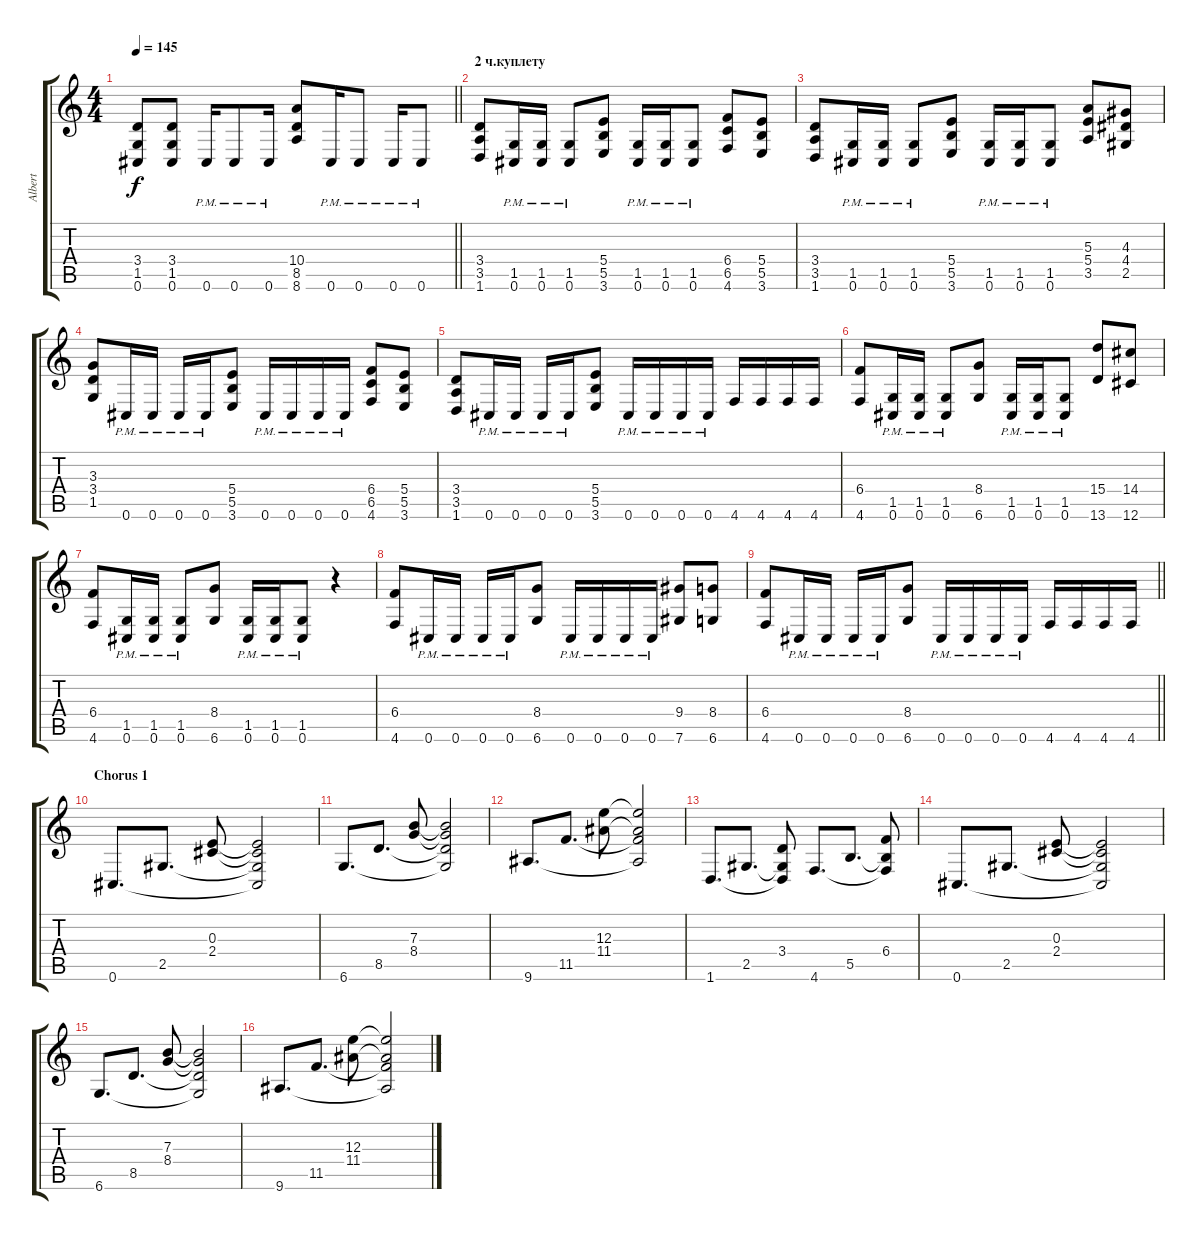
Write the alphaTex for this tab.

\track ("Albert" "Albert") {instrument distortionguitar}
\staff {score tabs}
\tuning (Db4 Ab3 E3 B2 Gb2 Db2) {hide}
\ts (4 4)
\tempo 145
\clef g2
\barLineRight lightlight
\ks c
(3.4 1.5 0.6).8{dy f} (3.4 1.5 0.6).8 0.6{pm}.16 0.6{pm}.8 0.6{pm}.16 (10.4 8.5 8.6).8 0.6{pm}.16 0.6{pm}.8 0.6{pm}.16 0.6{pm}.8 |
\section ("" "2 ч.куплету")
(3.4 3.5 1.6).8 (1.5{pm} 0.6{pm}).16 (1.5{pm} 0.6{pm}).16 (1.5{pm} 0.6{pm}).8 (5.4 5.5 3.6).8 (1.5{pm} 0.6{pm}).16 (1.5{pm} 0.6{pm}).16 (1.5{pm} 0.6{pm}).8 (6.4 6.5 4.6).8 (5.4 5.5 3.6).8 |
(3.4 3.5 1.6).8 (1.5{pm} 0.6{pm}).16 (1.5{pm} 0.6{pm}).16 (1.5{pm} 0.6{pm}).8 (5.4 5.5 3.6).8 (1.5{pm} 0.6{pm}).16 (1.5{pm} 0.6{pm}).16 (1.5{pm} 0.6{pm}).8 (5.3 5.4 3.5).8 (4.3 4.4 2.5).8 |
(3.3 3.4 1.5).8 0.6{pm}.16 0.6{pm}.16 0.6{pm}.16 0.6{pm}.16 (5.4 5.5 3.6).8 0.6{pm}.16 0.6{pm}.16 0.6{pm}.16 0.6{pm}.16 (6.4 6.5 4.6).8 (5.4 5.5 3.6).8 |
(3.4 3.5 1.6).8 0.6{pm}.16 0.6{pm}.16 0.6{pm}.16 0.6{pm}.16 (5.4 5.5 3.6).8 0.6{pm}.16 0.6{pm}.16 0.6{pm}.16 0.6{pm}.16 4.6.16 4.6.16 4.6.16 4.6.16 |
(6.4 4.6).8 (1.5{pm} 0.6{pm}).16 (1.5{pm} 0.6{pm}).16 (1.5{pm} 0.6{pm}).8 (8.4 6.6).8 (1.5{pm} 0.6{pm}).16 (1.5{pm} 0.6{pm}).16 (1.5{pm} 0.6{pm}).8 (15.4 13.6).8 (14.4 12.6).8 |
(6.4 4.6).8 (1.5{pm} 0.6{pm}).16 (1.5{pm} 0.6{pm}).16 (1.5{pm} 0.6{pm}).8 (8.4 6.6).8 (1.5{pm} 0.6{pm}).16 (1.5{pm} 0.6{pm}).16 (1.5{pm} 0.6{pm}).8 r.4 |
(6.4 4.6).8 0.6{pm}.16 0.6{pm}.16 0.6{pm}.16 0.6{pm}.16 (8.4 6.6).8 0.6{pm}.16 0.6{pm}.16 0.6{pm}.16 0.6{pm}.16 (9.4 7.6).8 (8.4 6.6).8 |
\barLineRight lightlight
(6.4 4.6).8 0.6{pm}.16 0.6{pm}.16 0.6{pm}.16 0.6{pm}.16 (8.4 6.6).8 0.6{pm}.16 0.6{pm}.16 0.6{pm}.16 0.6{pm}.16 4.6.16 4.6.16 4.6.16 4.6.16 |
\section ("" "Chorus 1")
0.6.8{d} 2.5.8{d} (0.3 2.4).8 (0.3{t} 2.4{t} 2.5{t} 0.6{t}).2 |
6.6.8{d} 8.5.8{d} (7.3 8.4).8 (7.3{t} 8.4{t} 8.5{t} 6.6{t}).2 |
9.6.8{d} 11.5.8{d} (12.3 11.4).8 (12.3{t} 11.4{t} 11.5{t} 9.6{t}).2 |
1.6.8{d} 2.5.8{d} (3.4 2.5{t} 1.6{t}).8 4.6.8{d} 5.5.8{d} (6.4 5.5{t} 4.6{t}).8 |
0.6.8{d} 2.5.8{d} (0.3 2.4).8 (0.3{t} 2.4{t} 2.5{t} 0.6{t}).2 |
6.6.8{d} 8.5.8{d} (7.3 8.4).8 (7.3{t} 8.4{t} 8.5{t} 6.6{t}).2 |
9.6.8{d} 11.5.8{d} (12.3 11.4).8 (12.3{t} 11.4{t} 11.5{t} 9.6{t}).2
